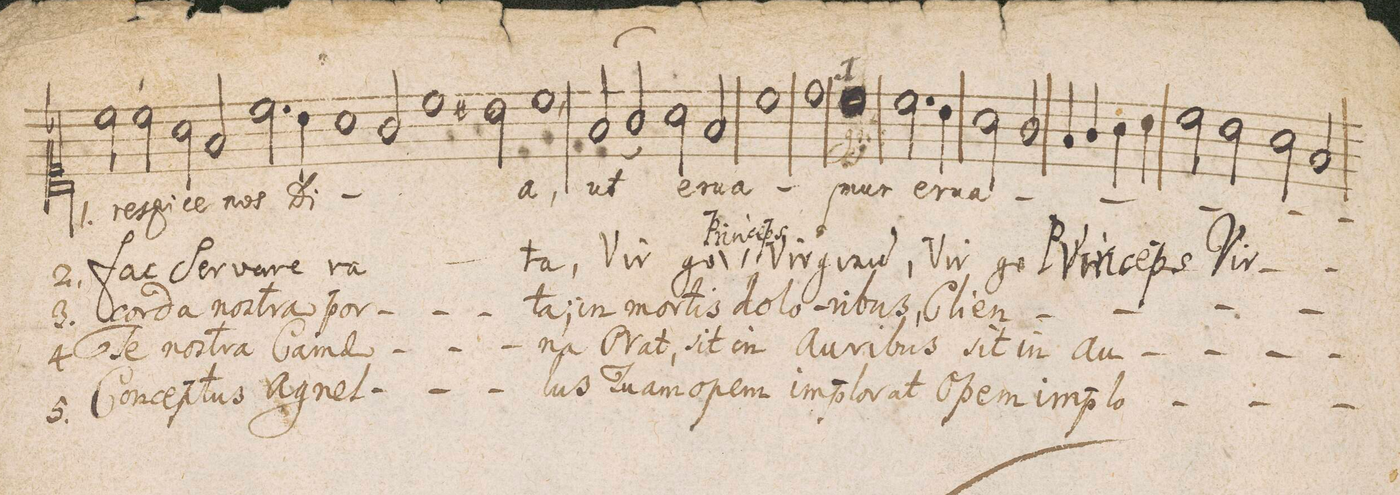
**kern	**text	**text	**text	**text	**text
*I"Canto.	*	*	*	*	*
*clefC1	*	*	*	*	*
*k[b-]	*	*	*	*	*
*met(c|)	*	*	*	*	*
*M2/2	*	*	*	*	*
2cc\	1. re-	2. fac	3. cor-	4. Te	5. Con-
2cc\	-spi-	ſer-	-da	nos-	-cep-
=16-	=16-	=16-	=16-	=16-	=16-
2a\	-ce	-va-	nos-	-tra	.
2f/	nos	-re	-tra	Ca-	-tus
2.cc\	Di-	ra-	por-	-m(a)e-	A-
4b-\	.	.	.	.	.
=17-	=17-	=17-	=17-	=17-	=17-
1a\	.	.	.	.	-gnel-
2g\	.	.	.	.	.
1cc\	.	.	.	.	.
=18-	=18-	=18-	=18-	=18-	=18-
2bn\	.	.	.	.	.
1cc\,	-a,	-ta,	-ta;	-na	-lus
=19-	=19-	=19-	=19-	=19-	=19-
(2f/	ut	Vir-	in	O-	Tu-
2g/)	.	.	.	.	-am
2a\	e-	-go	mor-	-rat,	o-
2f/	-ru-	Prin-	-tis	sit	-pem
=20-	=20-	=20-	=20-	=20-	=20-
1cc\	-a-	-ceps	do-	in	im-
1dd\	.	Vir-	-lo-	Au-	-plo-
=21-	=21-	=21-	=21-	=21-	=21-
1cc\	-mur	-gi-	-ri-	-ri-	-rat
2.cc\	e-	-num	-bus,	-bus	O-
4b-\	-ru-	Vir-	Cli-	.	.
=22-	=22-	=22-	=22-	=22-	=22-
2a\	-a-	.	-en-	sit	-pem
2g/	.	-go	.	in	im-
4f/	.	Prin-	.	au-	-plo-
4g/	.	.	.	.	.
4a\	.	-ceps	.	.	.
4b-\	.	.	.	.	.
=23-	=23-	=23-	=23-	=23-	=23-
2cc\	.	.	.	.	.
2b-\	.	Vir-	.	.	.
2a\	.	.	.	.	.
2f/	.	.	.	.	.
=24-	=24-	=24-	=24-	=24-	=24-
*-	*-	*-	*-	*-	*-
